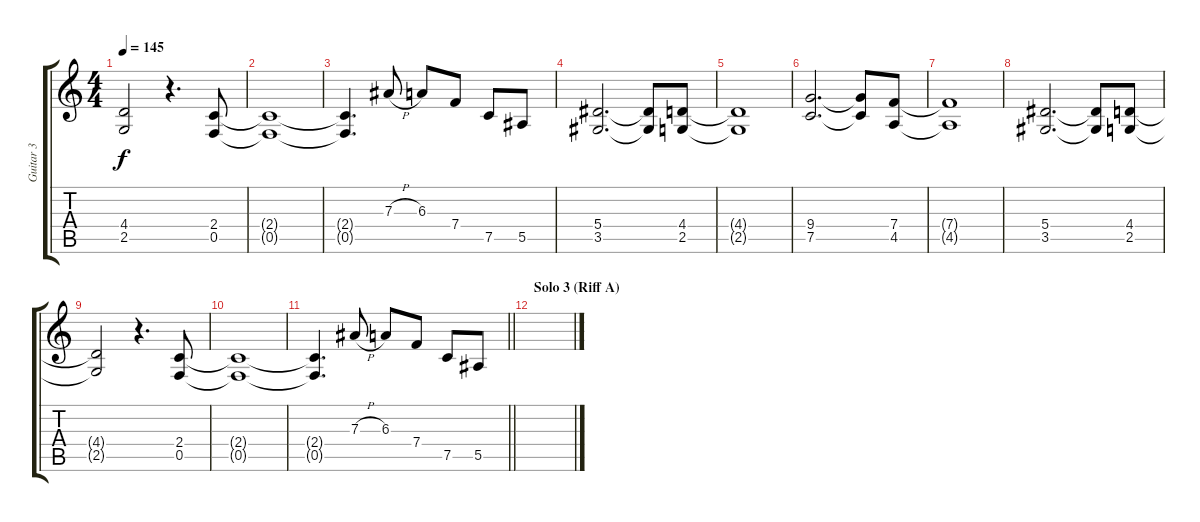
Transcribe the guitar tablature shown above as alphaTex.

\track ("Guitar 3" "Guitar 3") {instrument distortionguitar}
\staff {score tabs}
\tuning (C4 G3 Eb3 Bb2 F2 C2) {hide}
\ts (4 4)
\tempo 145
\clef g2
\ks c
(4.4{t} 2.5{t}).2{dy f} r.4{d} (2.4 0.5).8 |
(2.4{t} 0.5{t}).1 |
(2.4{t} 0.5{t}).4{d} 7.3{h}.8 6.3.8 7.4.8 7.5.8 5.5.8 |
(5.4 3.5).2{d} (5.4{t} 3.5{t}).8 (4.4 2.5).8 |
(4.4{t} 2.5{t}).1 |
(9.4 7.5).2{d} (9.4{t} 7.5{t}).8 (7.4 4.5).8 |
(7.4{t} 4.5{t}).1 |
(5.4 3.5).2{d} (5.4{t} 3.5{t}).8 (4.4 2.5).8 |
(4.4{t} 2.5{t}).2 r.4{d} (2.4 0.5).8 |
(2.4{t} 0.5{t}).1 |
\barLineRight lightlight
(2.4{t} 0.5{t}).4{d} 7.3{h}.8 6.3.8 7.4.8 7.5.8 5.5.8 |
\section ("" "Solo 3 (Riff A)")
